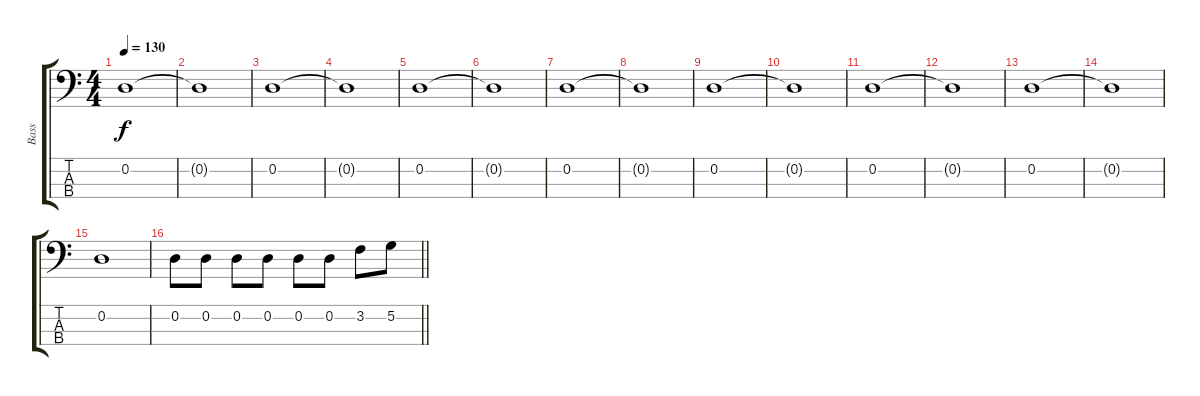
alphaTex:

\track ("Bass" "Bass") {instrument electricbassfinger}
\staff {score tabs}
\tuning (G2 D2 A1 E1) {hide}
\ts (4 4)
\tempo 130
\clef f4
\ks c
0.2.1{dy f} |
0.2{t}.1 |
0.2.1 |
0.2{t}.1 |
0.2.1 |
0.2{t}.1 |
0.2.1 |
0.2{t}.1 |
0.2.1 |
0.2{t}.1 |
0.2.1 |
0.2{t}.1 |
0.2.1 |
0.2{t}.1 |
0.2.1 |
\barLineRight lightlight
0.2.8 0.2.8 0.2.8 0.2.8 0.2.8 0.2.8 3.2.8 5.2.8
